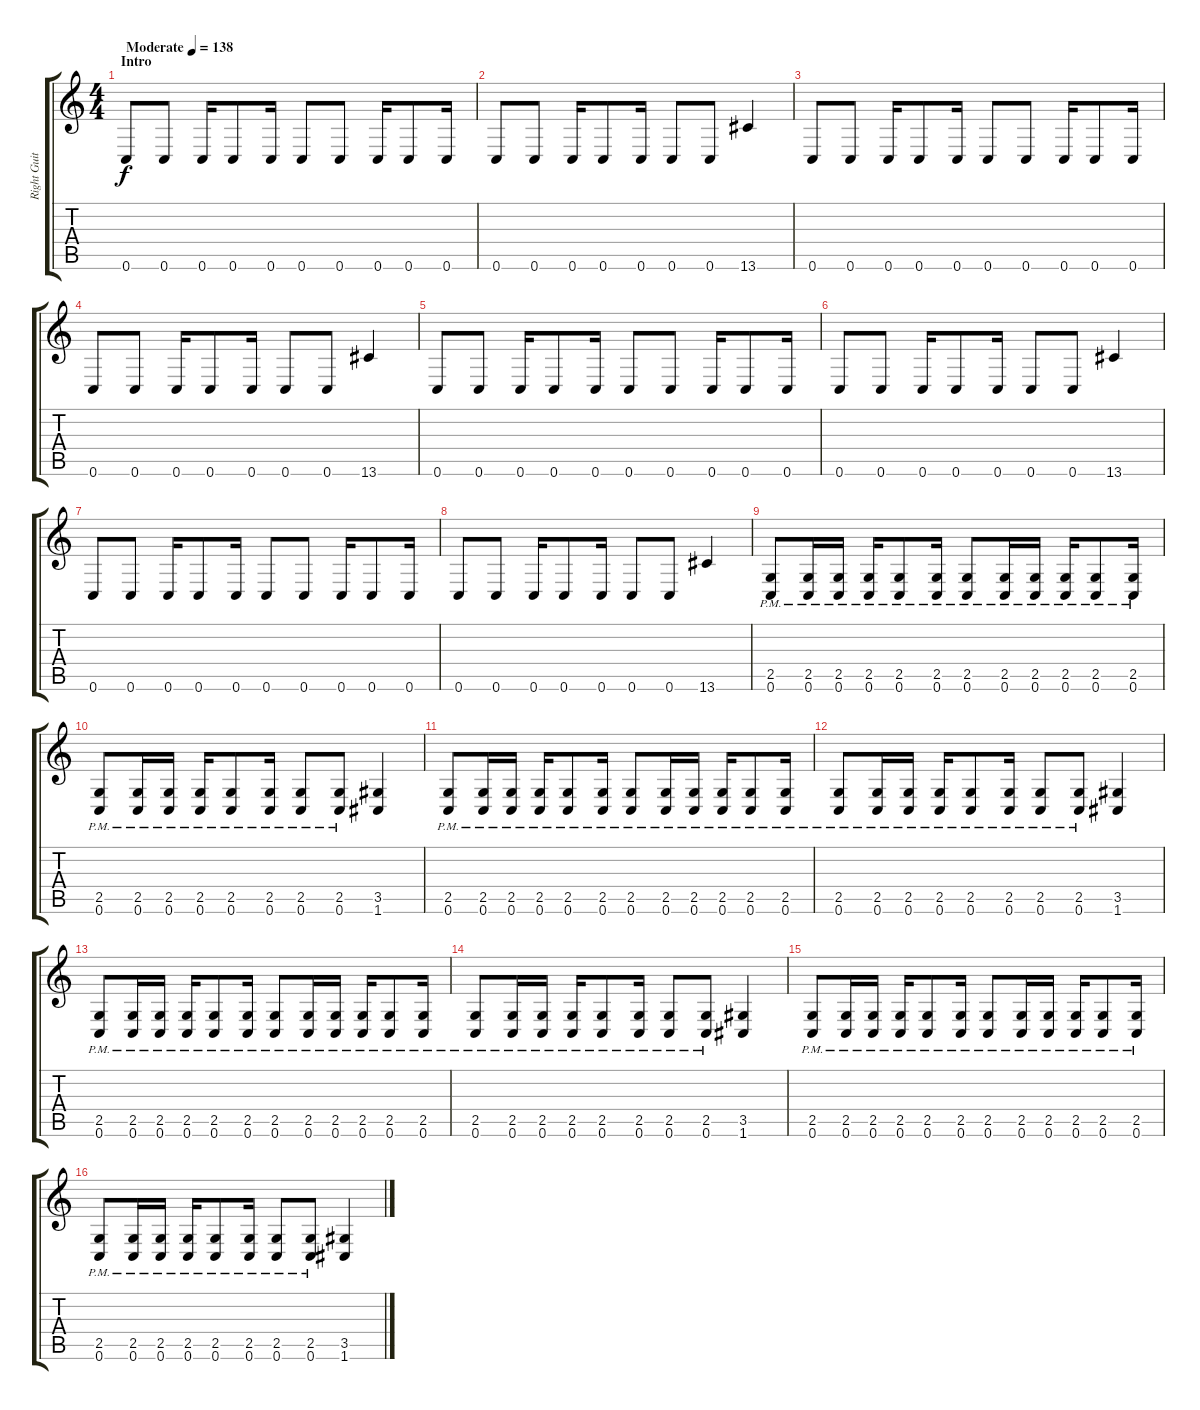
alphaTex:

\track ("Right Guitar" "Right Guit") {instrument distortionguitar}
\staff {score tabs}
\tuning (C4 G3 Eb3 Bb2 F2 C2) {hide}
\ts (4 4)
\section ("" "Intro")
\tempo (138 "Moderate")
\clef g2
\ks c
0.6.8{dy f instrument distortionguitar} 0.6.8 0.6.16 0.6.8 0.6.16 0.6.8 0.6.8 0.6.16 0.6.8 0.6.16 |
0.6.8 0.6.8 0.6.16 0.6.8 0.6.16 0.6.8 0.6.8 13.6.4 |
0.6.8 0.6.8 0.6.16 0.6.8 0.6.16 0.6.8 0.6.8 0.6.16 0.6.8 0.6.16 |
0.6.8 0.6.8 0.6.16 0.6.8 0.6.16 0.6.8 0.6.8 13.6.4 |
0.6.8 0.6.8 0.6.16 0.6.8 0.6.16 0.6.8 0.6.8 0.6.16 0.6.8 0.6.16 |
0.6.8 0.6.8 0.6.16 0.6.8 0.6.16 0.6.8 0.6.8 13.6.4 |
0.6.8 0.6.8 0.6.16 0.6.8 0.6.16 0.6.8 0.6.8 0.6.16 0.6.8 0.6.16 |
0.6.8 0.6.8 0.6.16 0.6.8 0.6.16 0.6.8 0.6.8 13.6.4 |
(2.5{pm} 0.6{pm}).8 (2.5{pm} 0.6{pm}).16 (2.5{pm} 0.6{pm}).16 (2.5{pm} 0.6{pm}).16 (2.5{pm} 0.6{pm}).8 (2.5{pm} 0.6{pm}).16 (2.5{pm} 0.6{pm}).8 (2.5{pm} 0.6{pm}).16 (2.5{pm} 0.6{pm}).16 (2.5{pm} 0.6{pm}).16 (2.5{pm} 0.6{pm}).8 (2.5{pm} 0.6{pm}).16 |
(2.5{pm} 0.6{pm}).8 (2.5{pm} 0.6{pm}).16 (2.5{pm} 0.6{pm}).16 (2.5{pm} 0.6{pm}).16 (2.5{pm} 0.6{pm}).8 (2.5{pm} 0.6{pm}).16 (2.5{pm} 0.6{pm}).8 (2.5{pm} 0.6{pm}).8 (3.5 1.6).4 |
(2.5{pm} 0.6{pm}).8 (2.5{pm} 0.6{pm}).16 (2.5{pm} 0.6{pm}).16 (2.5{pm} 0.6{pm}).16 (2.5{pm} 0.6{pm}).8 (2.5{pm} 0.6{pm}).16 (2.5{pm} 0.6{pm}).8 (2.5{pm} 0.6{pm}).16 (2.5{pm} 0.6{pm}).16 (2.5{pm} 0.6{pm}).16 (2.5{pm} 0.6{pm}).8 (2.5{pm} 0.6{pm}).16 |
(2.5{pm} 0.6{pm}).8 (2.5{pm} 0.6{pm}).16 (2.5{pm} 0.6{pm}).16 (2.5{pm} 0.6{pm}).16 (2.5{pm} 0.6{pm}).8 (2.5{pm} 0.6{pm}).16 (2.5{pm} 0.6{pm}).8 (2.5{pm} 0.6{pm}).8 (3.5 1.6).4 |
(2.5{pm} 0.6{pm}).8 (2.5{pm} 0.6{pm}).16 (2.5{pm} 0.6{pm}).16 (2.5{pm} 0.6{pm}).16 (2.5{pm} 0.6{pm}).8 (2.5{pm} 0.6{pm}).16 (2.5{pm} 0.6{pm}).8 (2.5{pm} 0.6{pm}).16 (2.5{pm} 0.6{pm}).16 (2.5{pm} 0.6{pm}).16 (2.5{pm} 0.6{pm}).8 (2.5{pm} 0.6{pm}).16 |
(2.5{pm} 0.6{pm}).8 (2.5{pm} 0.6{pm}).16 (2.5{pm} 0.6{pm}).16 (2.5{pm} 0.6{pm}).16 (2.5{pm} 0.6{pm}).8 (2.5{pm} 0.6{pm}).16 (2.5{pm} 0.6{pm}).8 (2.5{pm} 0.6{pm}).8 (3.5 1.6).4 |
(2.5{pm} 0.6{pm}).8 (2.5{pm} 0.6{pm}).16 (2.5{pm} 0.6{pm}).16 (2.5{pm} 0.6{pm}).16 (2.5{pm} 0.6{pm}).8 (2.5{pm} 0.6{pm}).16 (2.5{pm} 0.6{pm}).8 (2.5{pm} 0.6{pm}).16 (2.5{pm} 0.6{pm}).16 (2.5{pm} 0.6{pm}).16 (2.5{pm} 0.6{pm}).8 (2.5{pm} 0.6{pm}).16 |
(2.5{pm} 0.6{pm}).8 (2.5{pm} 0.6{pm}).16 (2.5{pm} 0.6{pm}).16 (2.5{pm} 0.6{pm}).16 (2.5{pm} 0.6{pm}).8 (2.5{pm} 0.6{pm}).16 (2.5{pm} 0.6{pm}).8 (2.5{pm} 0.6{pm}).8 (3.5 1.6).4
